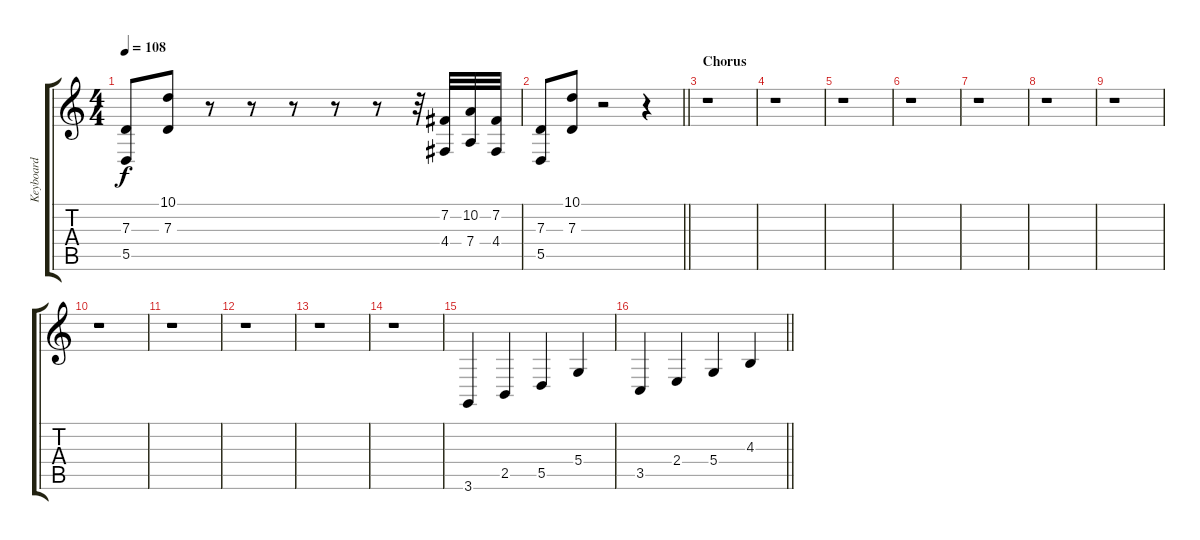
\track ("Keyboard" "Keyboard") {mute instrument lead1square}
\staff {score tabs}
\tuning (E4 B3 G3 D3 A2 E2) {hide}
\ts (4 4)
\tempo 108
\clef g2
\ks c
(7.3 5.5).8{dy f} (10.1 7.3).8 r.8 r.8 r.8 r.8 r.8 r.32 (7.2 4.4).32 (10.2 7.4).32 (7.2 4.4).32 |
\barLineRight lightlight
(7.3 5.5).8 (10.1 7.3).8 r.2 r.4 |
\section ("" "Chorus")
r.1 |
r.1 |
r.1 |
r.1 |
r.1 |
r.1 |
r.1 |
r.1 |
r.1 |
r.1 |
r.1 |
r.1 |
3.6.4{volume 9} 2.5.4 5.5.4 5.4.4 |
\barLineRight lightlight
3.5.4 2.4.4 5.4.4 4.3.4
